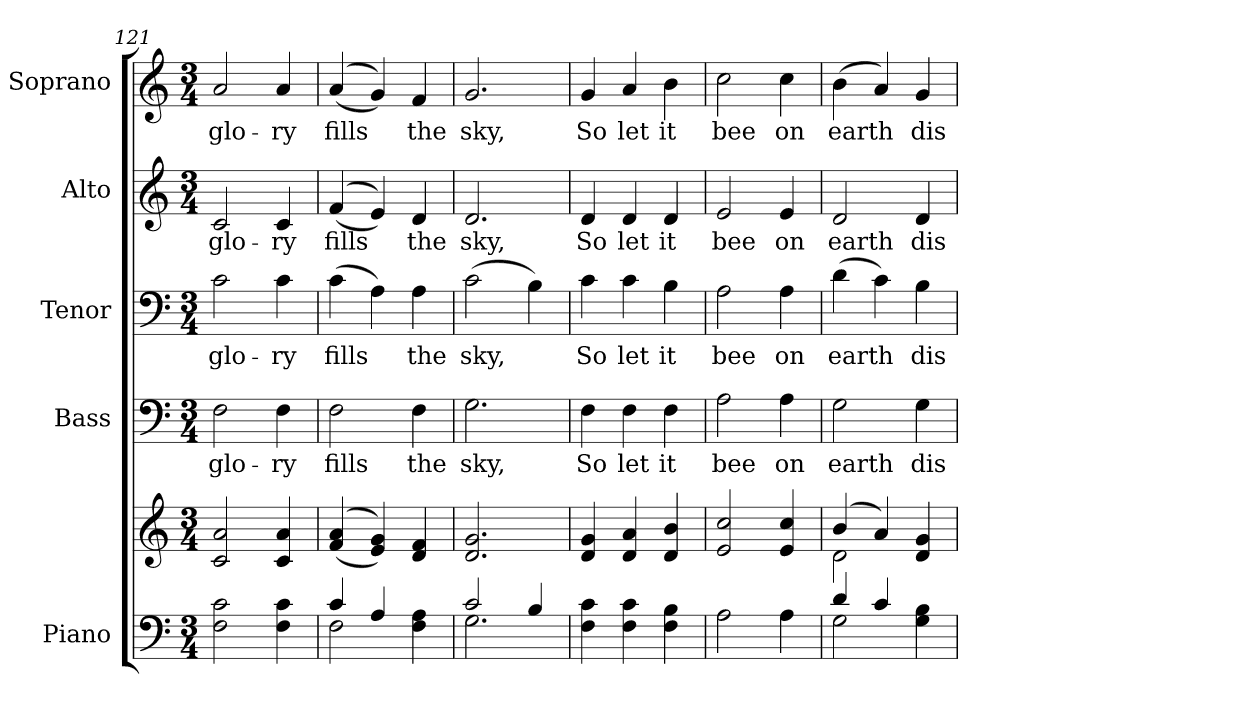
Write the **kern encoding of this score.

**kern	**kern	**kern	**text	**kern	**text	**kern	**text	**kern	**text
*part5	*part5	*part4	*part4	*part3	*part3	*part2	*part2	*part1	*part1
*staff6	*staff5	*staff4	*staff4	*staff3	*staff3	*staff2	*staff2	*staff1	*staff1
*I"Piano	*	*I"Bass	*	*I"Tenor	*	*I"Alto	*	*I"Soprano	*
*I'Pno.	*	*I'B.	*	*I'T.	*	*I'A.	*	*I'S.	*
!!LO:LB:g=z
*clefF4	*clefG2	*clefF4	*	*clefF4	*	*clefG2	*	*clefG2	*
*k[]	*k[]	*k[]	*	*k[]	*	*k[]	*	*k[]	*
*C:	*C:	*C:	*	*C:	*	*C:	*	*C:	*
*M3/4	*M3/4	*M3/4	*	*M3/4	*	*M3/4	*	*M3/4	*
=121	=121	=121	=121	=121	=121	=121	=121	=121	=121
!	!	!	!LO:LY:b:color=#000000	!	!	!	!	!	!
!	!	!	!	!	!LO:LY:b:color=#000000	!	!	!	!
!	!	!	!	!	!	!	!LO:LY:b:color=#000000	!	!
!	!	!	!	!	!	!	!	!	!LO:LY:b:color=#000000
2Fi\ 2ci	2ci/ 2ai	2Fi\	glo-	2ci\	glo-	2ci/	glo-	2ai/	glo-
!	!	!	!LO:LY:b:color=#000000	!	!	!	!	!	!
!	!	!	!	!	!LO:LY:b:color=#000000	!	!	!	!
!	!	!	!	!	!	!	!LO:LY:b:color=#000000	!	!
!	!	!	!	!	!	!	!	!	!LO:LY:b:color=#000000
4Fi\ 4ci	4ci/ 4ai	4Fi\	-ry	4ci\	-ry	4ci/	-ry	4ai/	-ry
=122	=122	=122	=122	=122	=122	=122	=122	=122	=122
*^	*	*	*	*	*	*	*	*	*
!	!	!	!	!LO:LY:b:color=#000000	!	!	!	!	!	!
!	!	!	!	!	!	!LO:LY:b:color=#000000	!	!	!	!
!	!	!	!	!	!	!	!	!LO:LY:b:color=#000000	!	!
!	!	!	!	!	!	!	!	!	!	!LO:LY:b:color=#000000
4ci/	2Fi\	((4fi/ 4ai	2Fi\	fills	(4ci\	fills	((4fi/	fills	((4ai/	fills
4Ai/	.	4ei/ 4gi))	.	.	4Ai\)	.	4ei/))	.	4gi/))	.
!	!	!	!	!LO:LY:b:color=#000000	!	!	!	!	!	!
!	!	!	!	!	!	!LO:LY:b:color=#000000	!	!	!	!
!	!	!	!	!	!	!	!	!LO:LY:b:color=#000000	!	!
!	!	!	!	!	!	!	!	!	!	!LO:LY:b:color=#000000
4Fi\ 4Ai	4ryy	4di/ 4fi	4Fi\	the	4Ai\	the	4di/	the	4fi/	the
=123	=123	=123	=123	=123	=123	=123	=123	=123	=123	=123
!	!	!	!	!LO:LY:b:color=#000000	!	!	!	!	!	!
!	!	!	!	!	!	!LO:LY:b:color=#000000	!	!	!	!
!	!	!	!	!	!	!	!	!LO:LY:b:color=#000000	!	!
!	!	!	!	!	!	!	!	!	!	!LO:LY:b:color=#000000
2ci/	2.Gi\	2.di/ 2.gi	2.Gi\	sky,	(2ci\	sky,	2.di/	sky,	2.gi/	sky,
4Bi/	.	.	.	.	4Bi\)	.	.	.	.	.
*v	*v	*	*	*	*	*	*	*	*	*
=124	=124	=124	=124	=124	=124	=124	=124	=124	=124
!	!	!	!LO:LY:b:color=#000000	!	!	!	!	!	!
!	!	!	!	!	!LO:LY:b:color=#000000	!	!	!	!
!	!	!	!	!	!	!	!LO:LY:b:color=#000000	!	!
!	!	!	!	!	!	!	!	!	!LO:LY:b:color=#000000
4Fi\ 4ci	4di/ 4gi	4Fi\	So	4ci\	So	4di/	So	4gi/	So
!	!	!	!LO:LY:b:color=#000000	!	!	!	!	!	!
!	!	!	!	!	!LO:LY:b:color=#000000	!	!	!	!
!	!	!	!	!	!	!	!LO:LY:b:color=#000000	!	!
!	!	!	!	!	!	!	!	!	!LO:LY:b:color=#000000
4Fi\ 4ci	4di/ 4ai	4Fi\	let	4ci\	let	4di/	let	4ai/	let
!	!	!	!LO:LY:b:color=#000000	!	!	!	!	!	!
!	!	!	!	!	!LO:LY:b:color=#000000	!	!	!	!
!	!	!	!	!	!	!	!LO:LY:b:color=#000000	!	!
!	!	!	!	!	!	!	!	!	!LO:LY:b:color=#000000
4Fi\ 4Bi	4di/ 4bi	4Fi\	it	4Bi\	it	4di/	it	4bi\	it
=125	=125	=125	=125	=125	=125	=125	=125	=125	=125
!	!	!	!LO:LY:b:color=#000000	!	!	!	!	!	!
!	!	!	!	!	!LO:LY:b:color=#000000	!	!	!	!
!	!	!	!	!	!	!	!LO:LY:b:color=#000000	!	!
!	!	!	!	!	!	!	!	!	!LO:LY:b:color=#000000
2Ai\	2ei/ 2cci	2Ai\	bee	2Ai\	bee	2ei/	bee	2cci\	bee
!	!	!	!LO:LY:b:color=#000000	!	!	!	!	!	!
!	!	!	!	!	!LO:LY:b:color=#000000	!	!	!	!
!	!	!	!	!	!	!	!LO:LY:b:color=#000000	!	!
!	!	!	!	!	!	!	!	!	!LO:LY:b:color=#000000
4Ai\	4ei/ 4cci	4Ai\	on	4Ai\	on	4ei/	on	4cci\	on
=126	=126	=126	=126	=126	=126	=126	=126	=126	=126
*^	*^	*	*	*	*	*	*	*	*
!	!	!	!	!	!LO:LY:b:color=#000000	!	!	!	!	!	!
!	!	!	!	!	!	!	!LO:LY:b:color=#000000	!	!	!	!
!	!	!	!	!	!	!	!	!	!LO:LY:b:color=#000000	!	!
!	!	!	!	!	!	!	!	!	!	!	!LO:LY:b:color=#000000
4di/	2Gi\	(4bi/	2di\	2Gi\	earth	(4di\	earth	2di/	earth	(4bi\	earth
4ci/	.	4ai/)	.	.	.	4ci\)	.	.	.	4ai/)	.
!	!	!	!	!	!LO:LY:b:color=#000000	!	!	!	!	!	!
!	!	!	!	!	!	!	!LO:LY:b:color=#000000	!	!	!	!
!	!	!	!	!	!	!	!	!	!LO:LY:b:color=#000000	!	!
!	!	!	!	!	!	!	!	!	!	!	!LO:LY:b:color=#000000
4Gi\ 4Bi	4ryy	4di/ 4gi	4ryy	4Gi\	dis-	4Bi\	dis-	4di/	dis-	4gi/	dis-
*v	*v	*	*	*	*	*	*	*	*	*	*
*	*v	*v	*	*	*	*	*	*	*	*
=	=	=	=	=	=	=	=	=	=
*-	*-	*-	*-	*-	*-	*-	*-	*-	*-
